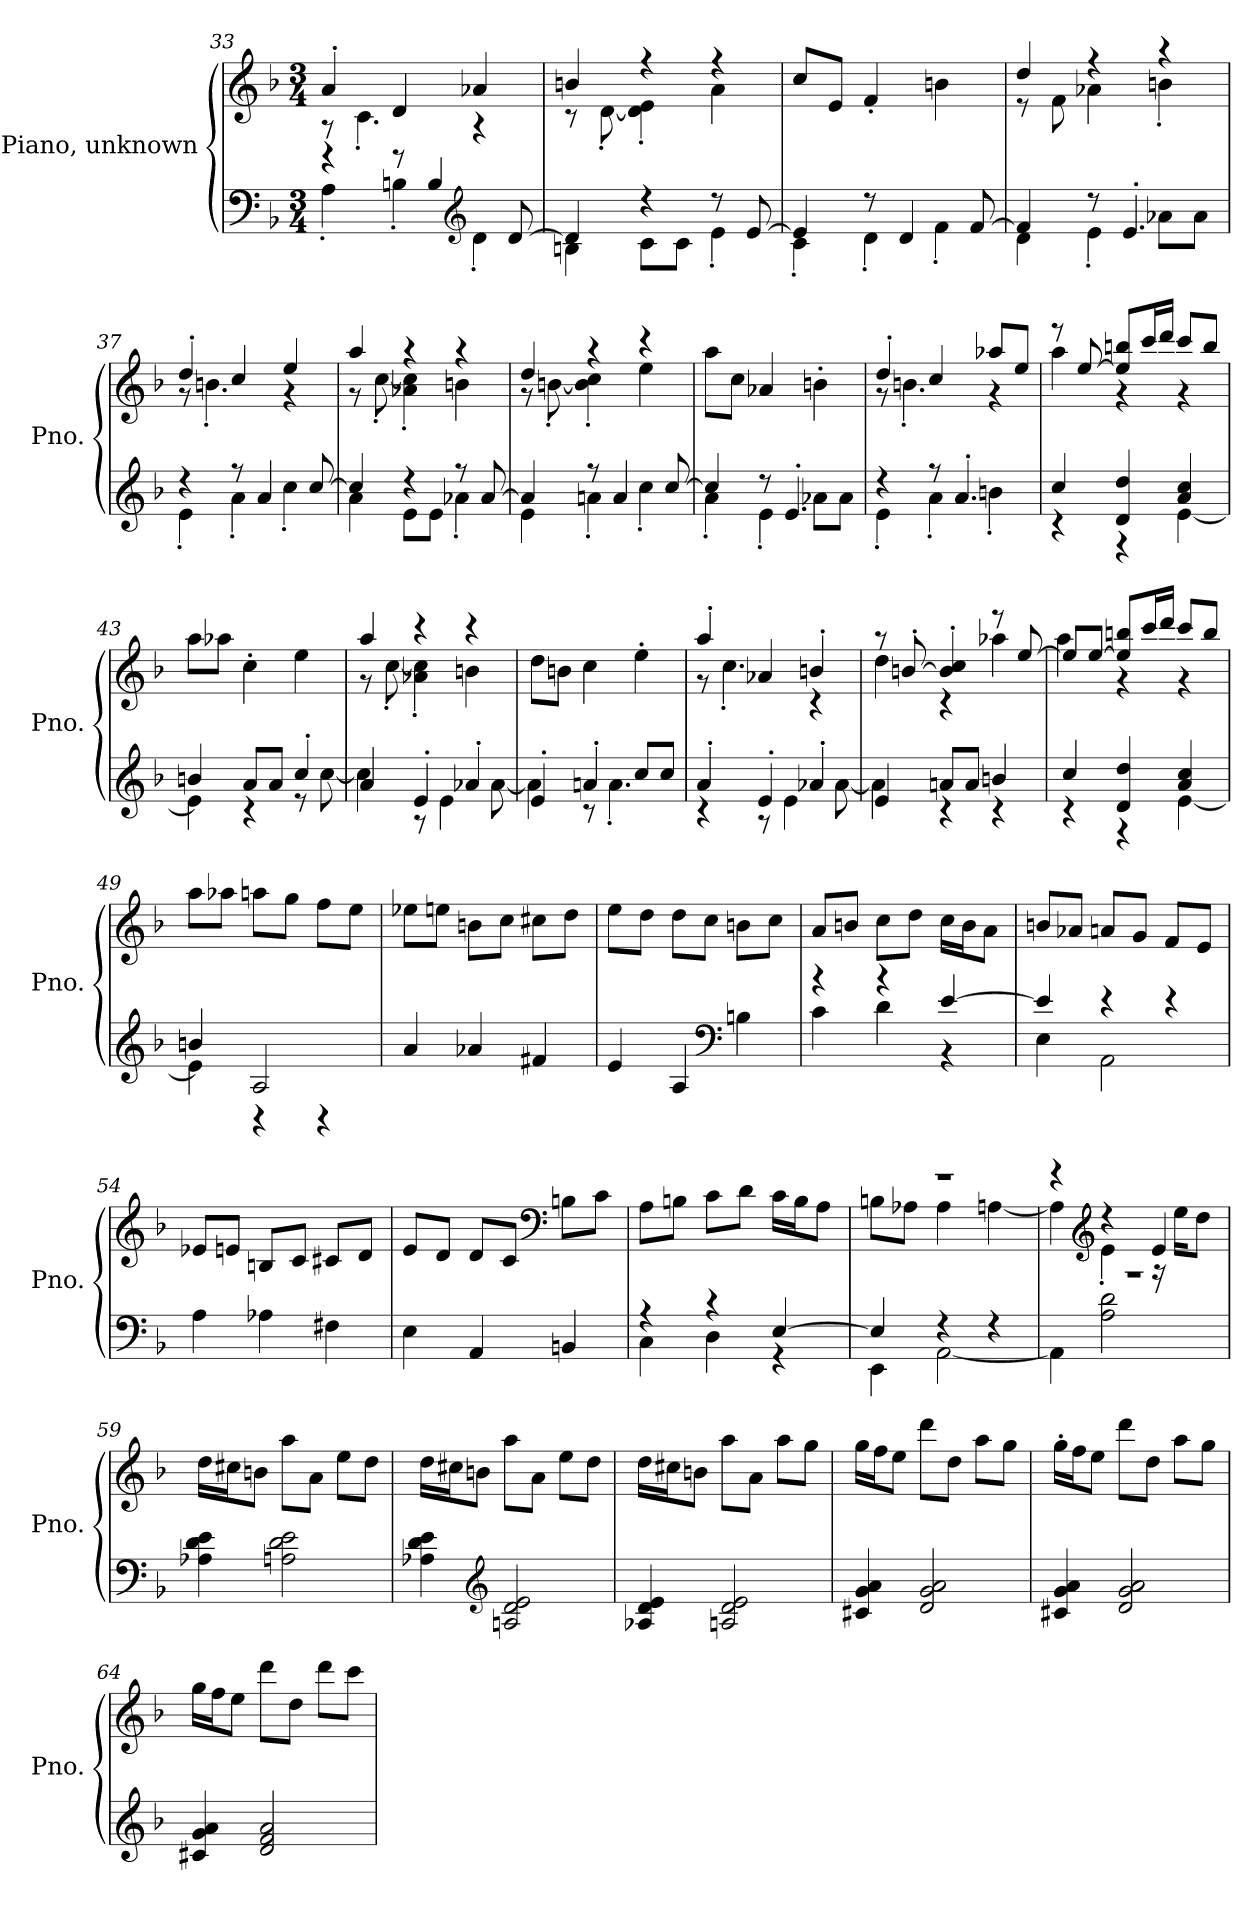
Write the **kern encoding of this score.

**kern	**kern
*part1	*part1
*staff2	*staff1
*I"Piano, unknown	*
*I'Pno.	*
*clefF4	*clefG2
*k[b-]	*k[b-]
*M3/4	*M3/4
=33	=33
*^	*^
4r	4A'\	4a'/	8r
.	.	.	4.c'\
8r	4Bn'\	4d/	.
4B/	.	.	.
*clefG2	*	*	*
.	4d'\	4a-X/	4r
[8d/	.	.	.
=34	=34	=34	=34
4d/]	4Bn\	4bn/	8r
.	.	.	[8d'\
4r	8c\L	4r	4d\]' 4e\'
.	8c\J	.	.
8r	4e'\	4r	4a\
[8e/	.	.	.
*	*	*v	*v
=35	=35	=35
4e/]	4c'\	8cc/L
.	.	8e/J
8r	4d'\	4f'/
4d/	.	.
.	4f'\	4bn\
[8f/	.	.
=36	=36	=36
*	*	*^
4f/]	4d\	4dd/	8r
.	.	.	8f\
8r	4e'\	4r	4a-X\
4.e'/	.	.	.
.	8a-X\L	4r	4bn'\
.	8a-\J	.	.
!!LO:LB:g=z	!!
=37	=37	=37	=37
4r	4e'\	4dd'/	8r
.	.	.	4.bn'\
8r	4a'\	4cc/	.
4a/	.	.	.
.	4cc'\	4ee/	4r
[8cc/	.	.	.
=38	=38	=38	=38
4cc/]	4a\	4aa/	8r
.	.	.	[8cc'\
4r	8e\L	4r	4a-X\' 4cc\]'
.	8e\J	.	.
8r	4a-X'\	4r	4bn\
[8a-/	.	.	.
=39	=39	=39	=39
4a-/]	4e\	4dd/	8r
.	.	.	[8bn'\
8r	4an'\	4r	4b\]' 4cc\'
4a/	.	.	.
.	4cc'\	4r	4ee\
[8cc/	.	.	.
*	*	*v	*v
=40	=40	=40
4cc/]	4a'\	8aa\L
.	.	8cc\J
8r	4e'\	4a-X/
4.e'/	.	.
.	8a-X\L	4bn'\
.	8a-\J	.
=41	=41	=41
*	*	*^
4r	4e'\	4dd'/	8r
.	.	.	4.bn'\
8r	4a'\	4cc/	.
4.a'/	.	.	.
.	4bn'\	8aa-X/L	4r
.	.	8ee/J	.
!!LO:LB:g=z	!!
=42	=42	=42	=42
4cc/	4r	8r	4aa\
.	.	[8ee/	.
4d/ 4dd/	4r	8ee/] 8bbn/L	4r
.	.	16ccc/L	.
.	.	16ddd/JJ	.
4a/ 4cc/	[4e\	8ccc/L	4r
.	.	8bb/J	.
*	*	*v	*v
=43	=43	=43
4bn/	4e\]	8aa\L
.	.	8aa-X\J
8a/L	4r	4cc'\
8a/J	.	.
4cc'/	8r	4ee\
.	[8cc\	.
=44	=44	=44
*	*	*^
4a/	4cc\]	4aa/	8r
.	.	.	[8cc'\
4e'/	8r	4r	4a-X\' 4cc\]'
.	4e\	.	.
4a-X'/	.	4r	4bn\
.	[8a-\	.	.
*	*	*v	*v
=45	=45	=45
4e'/	4a-\]	8dd\L
.	.	8bn\J
4an'/	8r	4cc\
.	4.a'\	.
8cc/L	.	4ee'\
8cc/J	.	.
=46	=46	=46
*	*	*^
4a'/	4r	4aa'/	8r
.	.	.	4.cc'\
4e'/	8r	4a-X/	.
.	4e\	.	.
4a-X'/	.	4bn'/	4r
.	[8a-\	.	.
!!LO:LB:g=z	!!
=47	=47	=47	=47
4e/	4a-\]	8r	4dd\
.	.	[8bn'/	.
8an/L	4r	4b/]' 4cc/'	4r
8a/J	.	.	.
4bn/	4r	8r	4aa-X\
.	.	[8ee/	.
=48	=48	=48	=48
4cc/	4r	8ee/L]	4aa\
.	.	[8ee/J	.
4d/ 4dd/	4r	8ee/] 8bbn/L	4r
.	.	16ccc/L	.
.	.	16ddd/JJ	.
4a/ 4cc/	[4e\	8ccc/L	4r
.	.	8bb/J	.
*	*	*v	*v
=49	=49	=49
4bn/	4e\]	8aa\L
.	.	8aa-X\J
2A/	4r	8aan\L
.	.	8gg\J
.	4r	8ff\L
.	.	8ee\J
*v	*v	*
=50	=50
4a/	8ee-X\L
.	8een\J
4a-X/	8bn\L
.	8cc\J
4f#X/	8cc#X\L
.	8dd\J
!!LO:LB:g=z
=51	=51
4e/	8ee\L
.	8dd\J
4A/	8dd\L
.	8cc\J
*clefF4	*
4Bn\	8bn\L
.	8cc\J
=52	=52
*^	*
4r	4c\	8a/L
.	.	8bn/J
4r	4d\	8cc\L
.	.	8dd\J
[4e/	4r	16cc\LL
.	.	16b\J
.	.	8a\J
=53	=53	=53
4e/]	4E\	8bn/L
.	.	8a-X/J
4r	2AA\	8an/L
.	.	8g/J
4r	.	8f/L
.	.	8e/J
*v	*v	*
=54	=54
4A\	8e-X/L
.	8en/J
4A-X\	8Bn/L
.	8c/J
4F#X\	8c#X/L
.	8d/J
=55	=55
4E\	8e/L
.	8d/J
4AA/	8d/L
.	8c/J
*	*clefF4
4BBn/	8Bn\L
.	8c\J
!!LO:LB:g=z
=56	=56
*^	*
4r	4C\	8A\L
.	.	8Bn\J
4r	4D\	8c\L
.	.	8d\J
[4E/	4r	16c\LL
.	.	16B\J
.	.	8A\J
=57	=57	=57
*	*	*^
4E/]	4EE\	2.r	8Bn\L
.	.	.	8A-X\J
4r	[2AA\	.	4A-\
4r	.	.	[4An\
=58	=58	=58	=58
2.r	4AA\]	4r	4A\]
*	*	*clefG2	*
.	2A\ 2d\	4r	4e'\
.	.	4e/	16r
.	.	.	16ee\KL
.	.	.	8dd\J
*v	*v	*	*
*	*v	*v
=59	=59
4A-X\ 4d\ 4e\	16dd\LL
.	16cc#X\J
.	8bn\J
2An\ 2d\ 2e\	8aa\L
.	8a\J
.	8ee\L
.	8dd\J
=60	=60
4A-X\ 4d\ 4e\	16dd\LL
.	16cc#X\J
.	8bn\J
*clefG2	*
2An/ 2d/ 2e/	8aa\L
.	8a\J
.	8ee\L
.	8dd\J
!!LO:PB:g=z
=61	=61
4A-X/ 4d/ 4e/	16dd\LL
.	16cc#X\J
.	8bn\J
2An/ 2d/ 2e/	8aa\L
.	8a\J
.	8aa\L
.	8gg\J
=62	=62
4c#X/ 4g/ 4a/	16gg\LL
.	16ff\J
.	8ee\J
2d/ 2g/ 2a/	8ddd\L
.	8dd\J
.	8aa\L
.	8gg\J
=63	=63
4c#X/ 4g/ 4a/	16gg'\LL
.	16ff\J
.	8ee\J
2d/ 2g/ 2a/	8ddd\L
.	8dd\J
.	8aa\L
.	8gg\J
=64	=64
4c#X/ 4g/ 4a/	16gg\LL
.	16ff\J
.	8ee\J
2d/ 2f/ 2a/	8ddd\L
.	8dd\J
.	8ddd\L
.	8ccc\J
=	=
*-	*-
